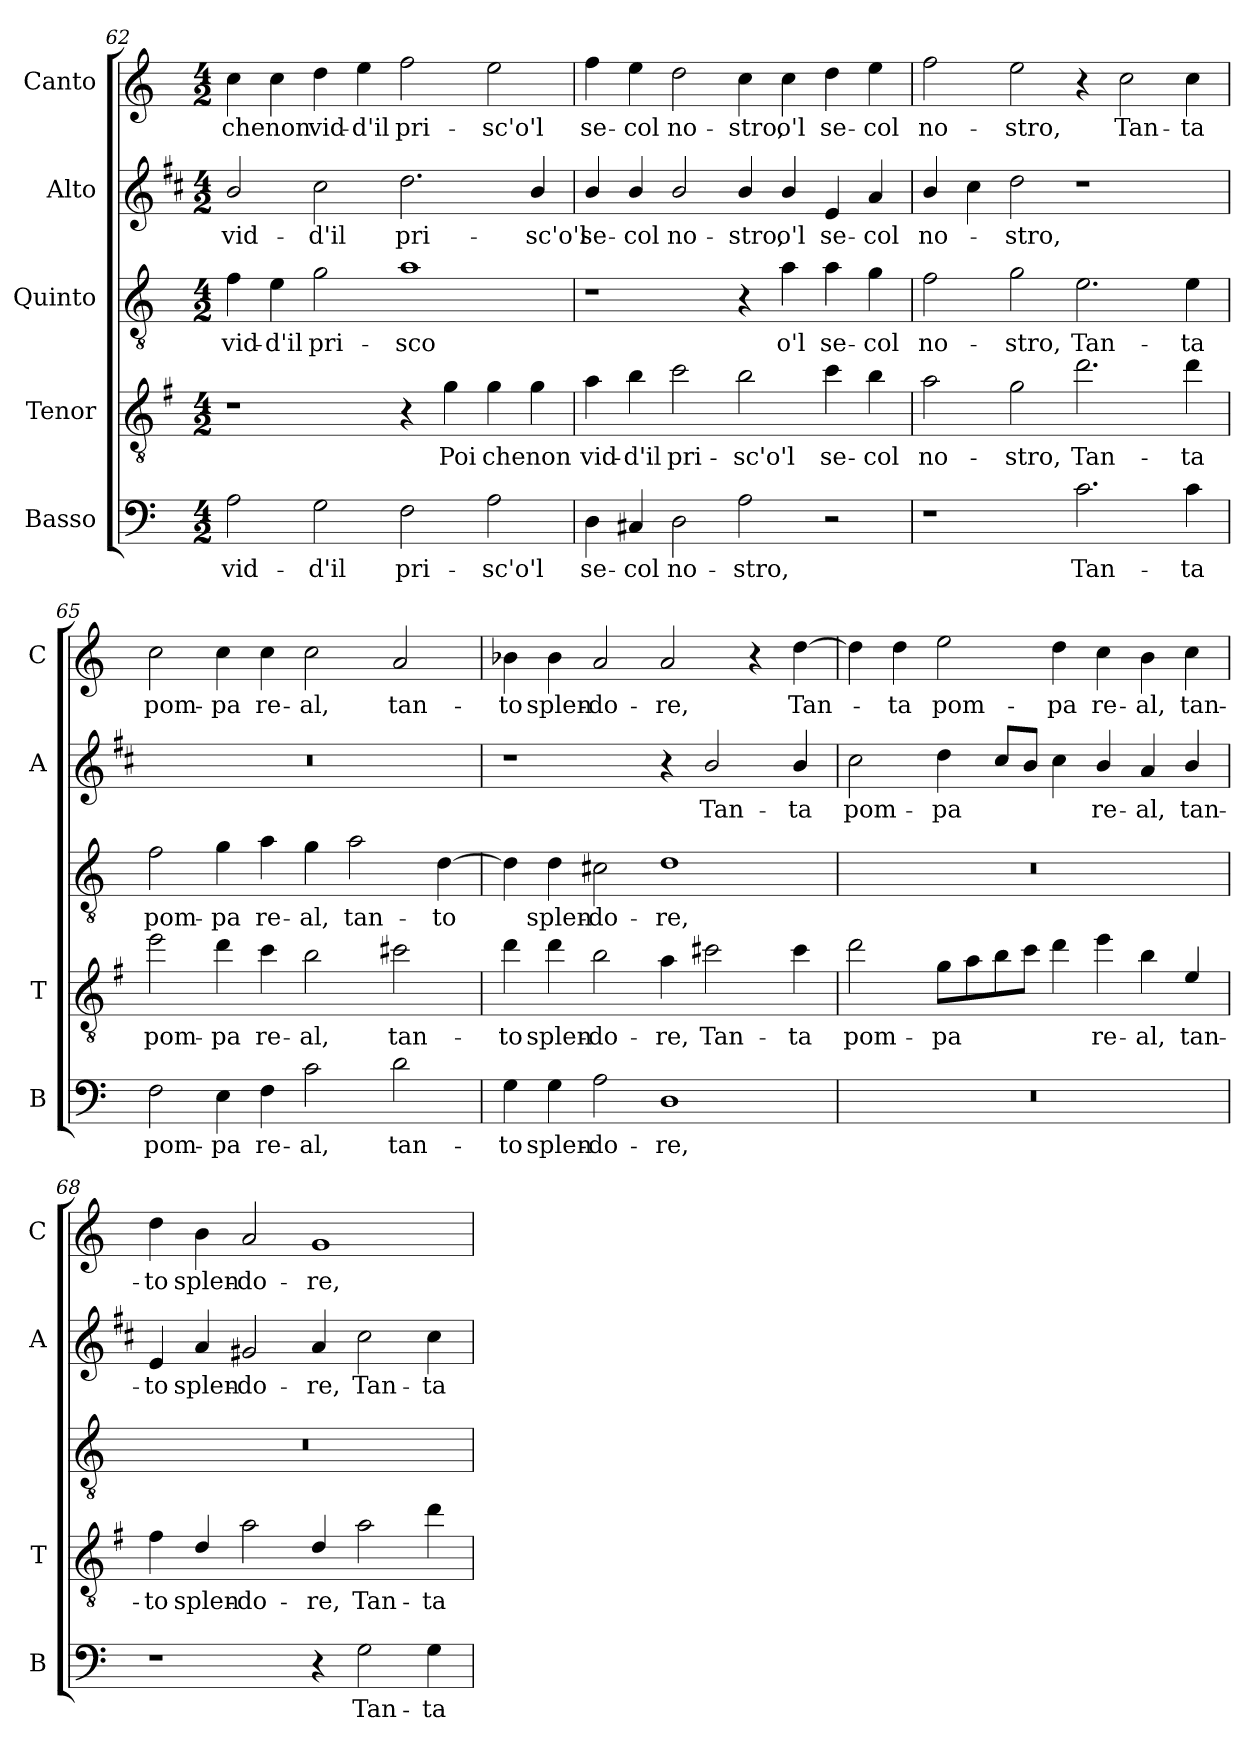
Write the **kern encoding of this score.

**kern	**text	**kern	**text	**kern	**text	**kern	**text	**kern	**text
*part5	*part5	*part4	*part4	*part3	*part3	*part2	*part2	*part1	*part1
*staff5	*staff5	*staff4	*staff4	*staff3	*staff3	*staff2	*staff2	*staff1	*staff1
*I"Basso	*	*I"Tenor	*	*I"Quinto	*	*I"Alto	*	*I"Canto	*
*I'B	*	*I'T	*	*	*	*I'A	*	*I'C	*
*clefF4	*	*clefGv2	*	*clefGv2	*	*clefG2	*	*clefG2	*
*	*	*ITrd4c7	*	*	*	*ITrd1c2	*	*	*
*k[]	*	*k[]	*	*k[]	*	*k[]	*	*k[]	*
*C:	*	*C:	*	*C:	*	*C:	*	*C:	*
*M4/2	*	*M4/2	*	*M4/2	*	*M4/2	*	*M4/2	*
=62	=62	=62	=62	=62	=62	=62	=62	=62	=62
!	!LO:LY:b	!	!	!	!LO:LY:b	!	!LO:LY:b	!	!LO:LY:b
2A\	vid-	1r	.	4f\	vid-	2a/	vid-	4cc\	che
!	!	!	!	!	!LO:LY:b	!	!	!	!LO:LY:b
.	.	.	.	4e\	-d'il	.	.	4cc\	non
!	!LO:LY:b	!	!	!	!LO:LY:b	!	!LO:LY:b	!	!LO:LY:b
2G\	-d'il	.	.	2g\	pri-	2b\	-d'il	4dd\	vid-
!	!	!	!	!	!	!	!	!	!LO:LY:b
.	.	.	.	.	.	.	.	4ee\	-d'il
!	!LO:LY:b	!	!	!	!LO:LY:b	!	!LO:LY:b	!	!LO:LY:b
2F\	pri-	4r	.	1a	-sco	2.cc\	pri-	2ff\	pri-
!	!	!	!LO:LY:b	!	!	!	!	!	!
.	.	4c\	Poi	.	.	.	.	.	.
!	!LO:LY:b	!	!LO:LY:b	!	!	!	!	!	!LO:LY:b
2A\	-sc'o'l	4c\	che	.	.	.	.	2ee\	-sc'o'l
!	!	!	!LO:LY:b	!	!	!	!LO:LY:b	!	!
.	.	4c\	non	.	.	4a/	-sc'o'l	.	.
!!LO:PB:g=z
=63	=63	=63	=63	=63	=63	=63	=63	=63	=63
!	!LO:LY:b	!	!LO:LY:b	!	!	!	!LO:LY:b	!	!LO:LY:b
4D\	se-	4d\	vid-	1r	.	4a/	se-	4ff\	se-
!	!LO:LY:b	!	!LO:LY:b	!	!	!	!LO:LY:b	!	!LO:LY:b
4C#X/	-col	4e\	-d'il	.	.	4a/	-col	4ee\	-col
!	!LO:LY:b	!	!LO:LY:b	!	!	!	!LO:LY:b	!	!LO:LY:b
2D\	no-	2f\	pri-	.	.	2a/	no-	2dd\	no-
!	!LO:LY:b	!	!LO:LY:b	!	!	!	!LO:LY:b	!	!LO:LY:b
2A\	-stro,	2e\	-sc'o'l	4r	.	4a/	-stro,	4cc\	-stro,
!	!	!	!	!	!LO:LY:b	!	!LO:LY:b	!	!LO:LY:b
.	.	.	.	4a\	o'l	4a/	o'l	4cc\	o'l
!	!	!	!LO:LY:b	!	!LO:LY:b	!	!LO:LY:b	!	!LO:LY:b
2r	.	4f\	se-	4a\	se-	4d/	se-	4dd\	se-
!	!	!	!LO:LY:b	!	!LO:LY:b	!	!LO:LY:b	!	!LO:LY:b
.	.	4e\	-col	4g\	-col	4g/	-col	4ee\	-col
=64	=64	=64	=64	=64	=64	=64	=64	=64	=64
!	!	!	!LO:LY:b	!	!LO:LY:b	!	!LO:LY:b	!	!LO:LY:b
1r	.	2d\	no-	2f\	no-	4a/	no-	2ff\	no-
.	.	.	.	.	.	4b\	.	.	.
!	!	!	!LO:LY:b	!	!LO:LY:b	!	!LO:LY:b	!	!LO:LY:b
.	.	2c\	-stro,	2g\	-stro,	2cc\	-stro,	2ee\	-stro,
!	!LO:LY:b	!	!LO:LY:b	!	!LO:LY:b	!	!	!	!
2.c\	Tan-	2.g\	Tan-	2.e\	Tan-	1r	.	4r	.
!	!	!	!	!	!	!	!	!	!LO:LY:b
.	.	.	.	.	.	.	.	2cc\	Tan-
!	!LO:LY:b	!	!LO:LY:b	!	!LO:LY:b	!	!	!	!LO:LY:b
4c\	-ta	4g\	-ta	4e\	-ta	.	.	4cc\	-ta
=65	=65	=65	=65	=65	=65	=65	=65	=65	=65
!	!LO:LY:b	!	!LO:LY:b	!	!LO:LY:b	!	!	!	!LO:LY:b
2F\	pom-	2a\	pom-	2f\	pom-	0r	.	2cc\	pom-
!	!LO:LY:b	!	!LO:LY:b	!	!LO:LY:b	!	!	!	!LO:LY:b
4E\	-pa	4g\	-pa	4g\	-pa	.	.	4cc\	-pa
!	!LO:LY:b	!	!LO:LY:b	!	!LO:LY:b	!	!	!	!LO:LY:b
4F\	re-	4f\	re-	4a\	re-	.	.	4cc\	re-
!	!LO:LY:b	!	!LO:LY:b	!	!LO:LY:b	!	!	!	!LO:LY:b
2c\	-al,	2e\	-al,	4g\	-al,	.	.	2cc\	-al,
!	!	!	!	!	!LO:LY:b	!	!	!	!
.	.	.	.	2a\	tan-	.	.	.	.
!	!LO:LY:b	!	!LO:LY:b	!	!	!	!	!	!LO:LY:b
2d\	tan-	2f#X\	tan-	.	.	.	.	2a/	tan-
!	!	!	!	!	!LO:LY:b	!	!	!	!
.	.	.	.	[4d\	-to	.	.	.	.
=66	=66	=66	=66	=66	=66	=66	=66	=66	=66
!	!LO:LY:b	!	!LO:LY:b	!	!	!	!	!	!LO:LY:b
4G\	-to	4g\	-to	4d\]	.	1r	.	4b-X\	-to
!	!LO:LY:b	!	!LO:LY:b	!	!LO:LY:b	!	!	!	!LO:LY:b
4G\	splen-	4g\	splen-	4d\	splen-	.	.	4b-\	splen-
!	!LO:LY:b	!	!LO:LY:b	!	!LO:LY:b	!	!	!	!LO:LY:b
2A\	-do-	2e\	-do-	2c#X\	-do-	.	.	2a/	-do-
!	!LO:LY:b	!	!LO:LY:b	!	!LO:LY:b	!	!	!	!LO:LY:b
1D	-re,	4d\	-re,	1d	-re,	4r	.	2a/	-re,
!	!	!	!LO:LY:b	!	!	!	!LO:LY:b	!	!
.	.	2f#X\	Tan-	.	.	2a/	Tan-	.	.
.	.	.	.	.	.	.	.	4r	.
!	!	!	!LO:LY:b	!	!	!	!LO:LY:b	!	!LO:LY:b
.	.	4f#\	-ta	.	.	4a/	-ta	[4dd\	Tan-
!!LO:LB:g=z
=67	=67	=67	=67	=67	=67	=67	=67	=67	=67
!	!	!	!LO:LY:b	!	!	!	!LO:LY:b	!	!
0r	.	2g\	pom-	0r	.	2b\	pom-	4dd\]	.
!	!	!	!	!	!	!	!	!	!LO:LY:b
.	.	.	.	.	.	.	.	4dd\	-ta
!	!	!	!LO:LY:b	!	!	!	!LO:LY:b	!	!LO:LY:b
.	.	8c\L	-pa	.	.	4cc\	-pa	2ee\	pom-
.	.	8d\	.	.	.	.	.	.	.
.	.	8e\	.	.	.	8b/L	.	.	.
.	.	8f\J	.	.	.	8a/J	.	.	.
!	!	!	!	!	!	!	!	!	!LO:LY:b
.	.	4g\	.	.	.	4b\	.	4dd\	-pa
!	!	!	!LO:LY:b	!	!	!	!LO:LY:b	!	!LO:LY:b
.	.	4a\	re-	.	.	4a/	re-	4cc\	re-
!	!	!	!LO:LY:b	!	!	!	!LO:LY:b	!	!LO:LY:b
.	.	4e\	-al,	.	.	4g/	-al,	4b\	-al,
!	!	!	!LO:LY:b	!	!	!	!LO:LY:b	!	!LO:LY:b
.	.	4A/	tan-	.	.	4a/	tan-	4cc\	tan-
=68	=68	=68	=68	=68	=68	=68	=68	=68	=68
!	!	!	!LO:LY:b	!	!	!	!LO:LY:b	!	!LO:LY:b
1r	.	4B\	-to	0r	.	4d/	-to	4dd\	-to
!	!	!	!LO:LY:b	!	!	!	!LO:LY:b	!	!LO:LY:b
.	.	4G/	splen-	.	.	4g/	splen-	4b\	splen-
!	!	!	!LO:LY:b	!	!	!	!LO:LY:b	!	!LO:LY:b
.	.	2d\	-do-	.	.	2f#X/	-do-	2a/	-do-
!	!	!	!LO:LY:b	!	!	!	!LO:LY:b	!	!LO:LY:b
4r	.	4G/	-re,	.	.	4g/	-re,	1g	-re,
!	!LO:LY:b	!	!LO:LY:b	!	!	!	!LO:LY:b	!	!
2G\	Tan-	2d\	Tan-	.	.	2b\	Tan-	.	.
!	!LO:LY:b	!	!LO:LY:b	!	!	!	!LO:LY:b	!	!
4G\	-ta	4g\	-ta	.	.	4b\	-ta	.	.
=	=	=	=	=	=	=	=	=	=
*-	*-	*-	*-	*-	*-	*-	*-	*-	*-
